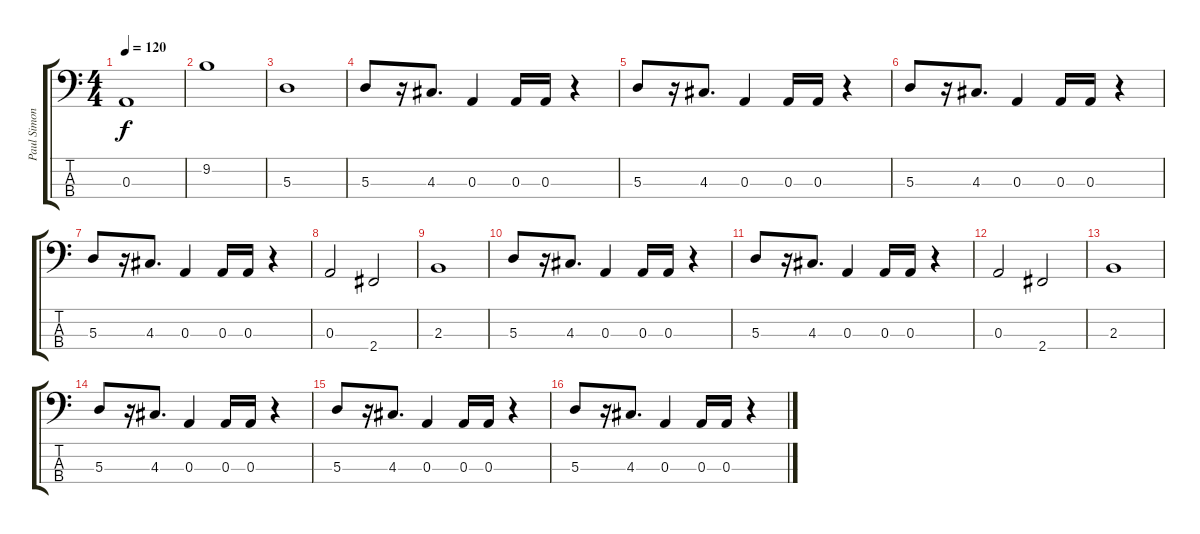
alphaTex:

\track ("Paul Simonon" "Paul Simon") {instrument electricbassfinger}
\staff {score tabs}
\tuning (G2 D2 A1 E1) {hide}
\ts (4 4)
\tempo 120
\clef f4
\ks c
0.3.1{dy f} |
9.2.1 |
5.3.1 |
5.3.8 r.16 4.3.8{d} 0.3.4 0.3.16 0.3.16 r.4 |
5.3.8 r.16 4.3.8{d} 0.3.4 0.3.16 0.3.16 r.4 |
5.3.8 r.16 4.3.8{d} 0.3.4 0.3.16 0.3.16 r.4 |
5.3.8 r.16 4.3.8{d} 0.3.4 0.3.16 0.3.16 r.4 |
0.3.2 2.4.2 |
2.3.1 |
5.3.8 r.16 4.3.8{d} 0.3.4 0.3.16 0.3.16 r.4 |
5.3.8 r.16 4.3.8{d} 0.3.4 0.3.16 0.3.16 r.4 |
0.3.2 2.4.2 |
2.3.1 |
5.3.8 r.16 4.3.8{d} 0.3.4 0.3.16 0.3.16 r.4 |
5.3.8 r.16 4.3.8{d} 0.3.4 0.3.16 0.3.16 r.4 |
5.3.8 r.16 4.3.8{d} 0.3.4 0.3.16 0.3.16 r.4
